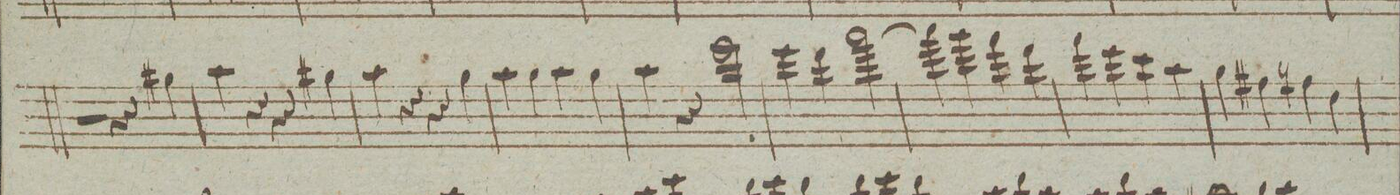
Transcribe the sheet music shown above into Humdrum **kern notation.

**kern	**dynam
*I"Flauto. Imo:	*
*clefG2	*
*k[]	*
*met(c|)	*
*M2/2	*
2r	.
4r	.
4gg#X\	.
=32	=32
4aa\	.
4r	.
4r	.
4gg#X\	.
=33	=33
4aa\	.
4r	.
4r	.
4gg\	.
=34	=34
4aa\	.
4gg\	.
4aa\	.
4gg\	.
=35	=35
4aa\	.
4r	.
2eee\	.
=36	=36
4eee\	.
4ddd\	.
[2aaa\	.
=37	=37
4aaa\]	.
4ggg\	.
4fff\	.
4ddd\	.
=38	=38
4fff\	.
4eee\	.
4ccc\	.
4aa\	.
=39	=39
4gg\	.
4ff#X\	.
4ffn\	.
4dd\	.
=40	=40
*-	*-
